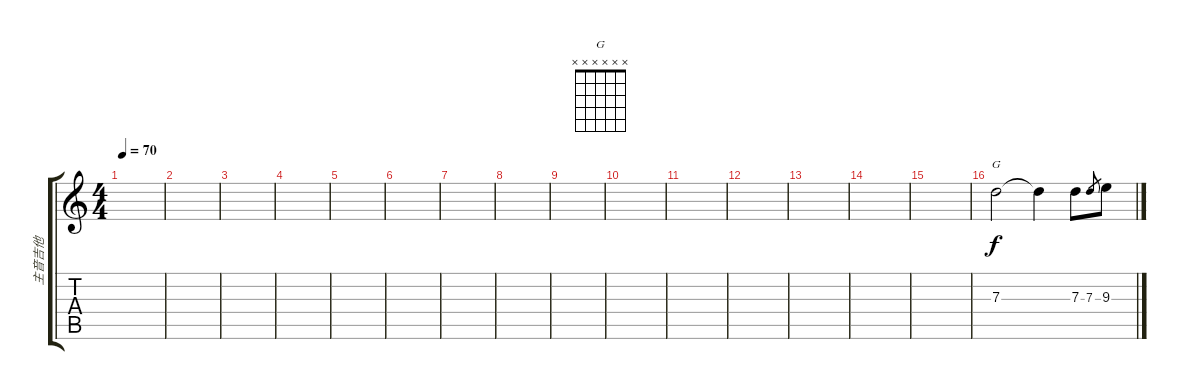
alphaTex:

\track ("主音吉他" "主音吉他") {instrument overdrivenguitar}
\staff {score tabs}
\tuning (E4 B3 G3 D3 A2 E2) {hide}
\chord ("G" x x x x x x) {firstfret 0}
\ts (4 4)
\tempo 70
\clef g2
\ks c
|
|
|
|
|
|
|
|
|
|
|
|
|
|
|
7.3.2{ch "G"} 7.3{t}.4 7.3.8 7.3.8{gr} 9.3.8
